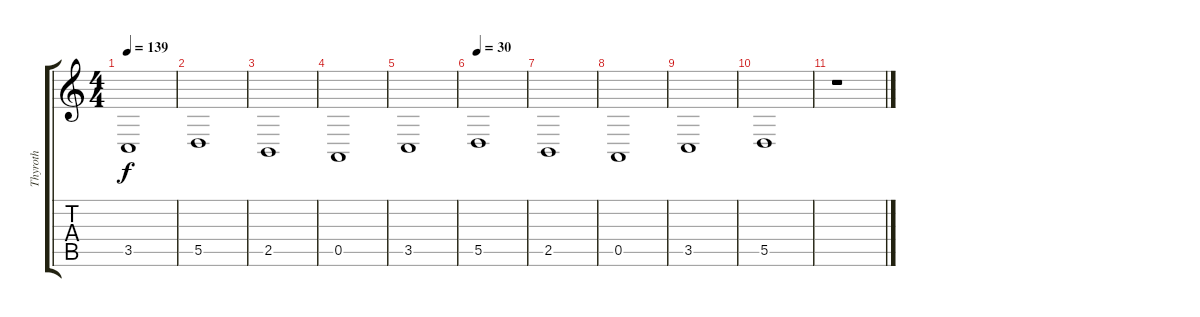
\track ("Thyroth" "Thyroth") {instrument stringensemble1}
\staff {score tabs}
\tuning (E4 B3 G3 D3 A2 E2) {hide}
\ts (4 4)
\tempo 139
\clef g2
\ks c
3.5.1{dy f} |
5.5.1 |
2.5.1 |
0.5.1 |
3.5.1 |
\tempo 30
5.5.1 |
2.5.1 |
0.5.1 |
3.5.1 |
5.5.1 |
r.1
